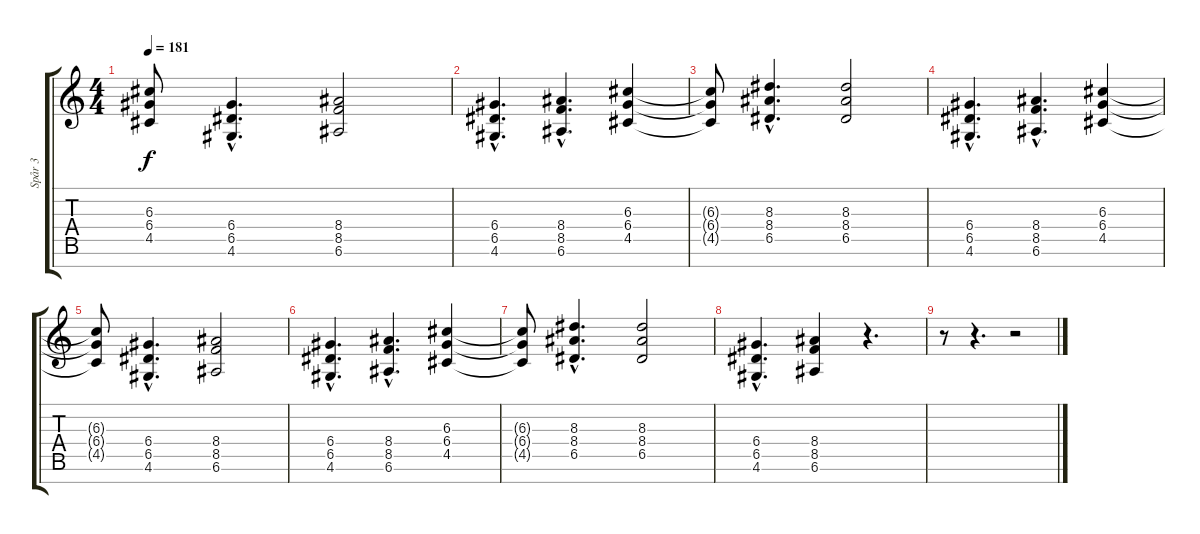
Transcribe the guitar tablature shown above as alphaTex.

\track ("Spår 3" "Spår 3") {instrument stringensemble1}
\staff {score tabs}
\tuning (E5 B4 G4 D4 A3 E3 B2) {hide}
\ts (4 4)
\tempo 181
\clef g2
\ks c
(6.3{t} 6.4{t} 4.5{t}).8{dy f} (6.4{hac} 6.5{hac} 4.6{hac}).4{d} (8.4 8.5 6.6).2 |
(6.4{hac} 6.5{hac} 4.6{hac}).4{d} (8.4{hac} 8.5{hac} 6.6{hac}).4{d} (6.3 6.4 4.5).4 |
(6.3{t} 6.4{t} 4.5{t}).8 (8.3{hac} 8.4{hac} 6.5{hac}).4{d} (8.3 8.4 6.5).2 |
(6.4{hac} 6.5{hac} 4.6{hac}).4{d} (8.4{hac} 8.5{hac} 6.6{hac}).4{d} (6.3 6.4 4.5).4 |
(6.3{t} 6.4{t} 4.5{t}).8 (6.4{hac} 6.5{hac} 4.6{hac}).4{d} (8.4 8.5 6.6).2 |
(6.4{hac} 6.5{hac} 4.6{hac}).4{d} (8.4{hac} 8.5{hac} 6.6{hac}).4{d} (6.3 6.4 4.5).4 |
(6.3{t} 6.4{t} 4.5{t}).8 (8.3{hac} 8.4{hac} 6.5{hac}).4{d} (8.3 8.4 6.5).2 |
(6.4{hac} 6.5{hac} 4.6{hac}).4{d} (8.4 8.5 6.6).4 r.4{d} |
r.8 r.4{d} r.2
